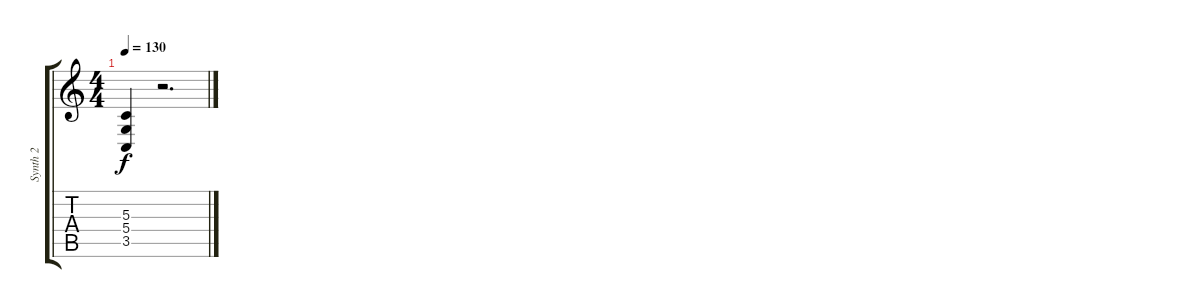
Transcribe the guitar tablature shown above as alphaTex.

\track ("Synth 2" "Synth 2") {instrument lead8bassandlead}
\staff {score tabs}
\tuning (E4 B3 G3 D3 A2 Eb2) {hide}
\ts (4 4)
\tempo 130
\clef g2
\ks c
(5.3{t} 5.4{t} 3.5{t}).4{dy f} r.2{d}
